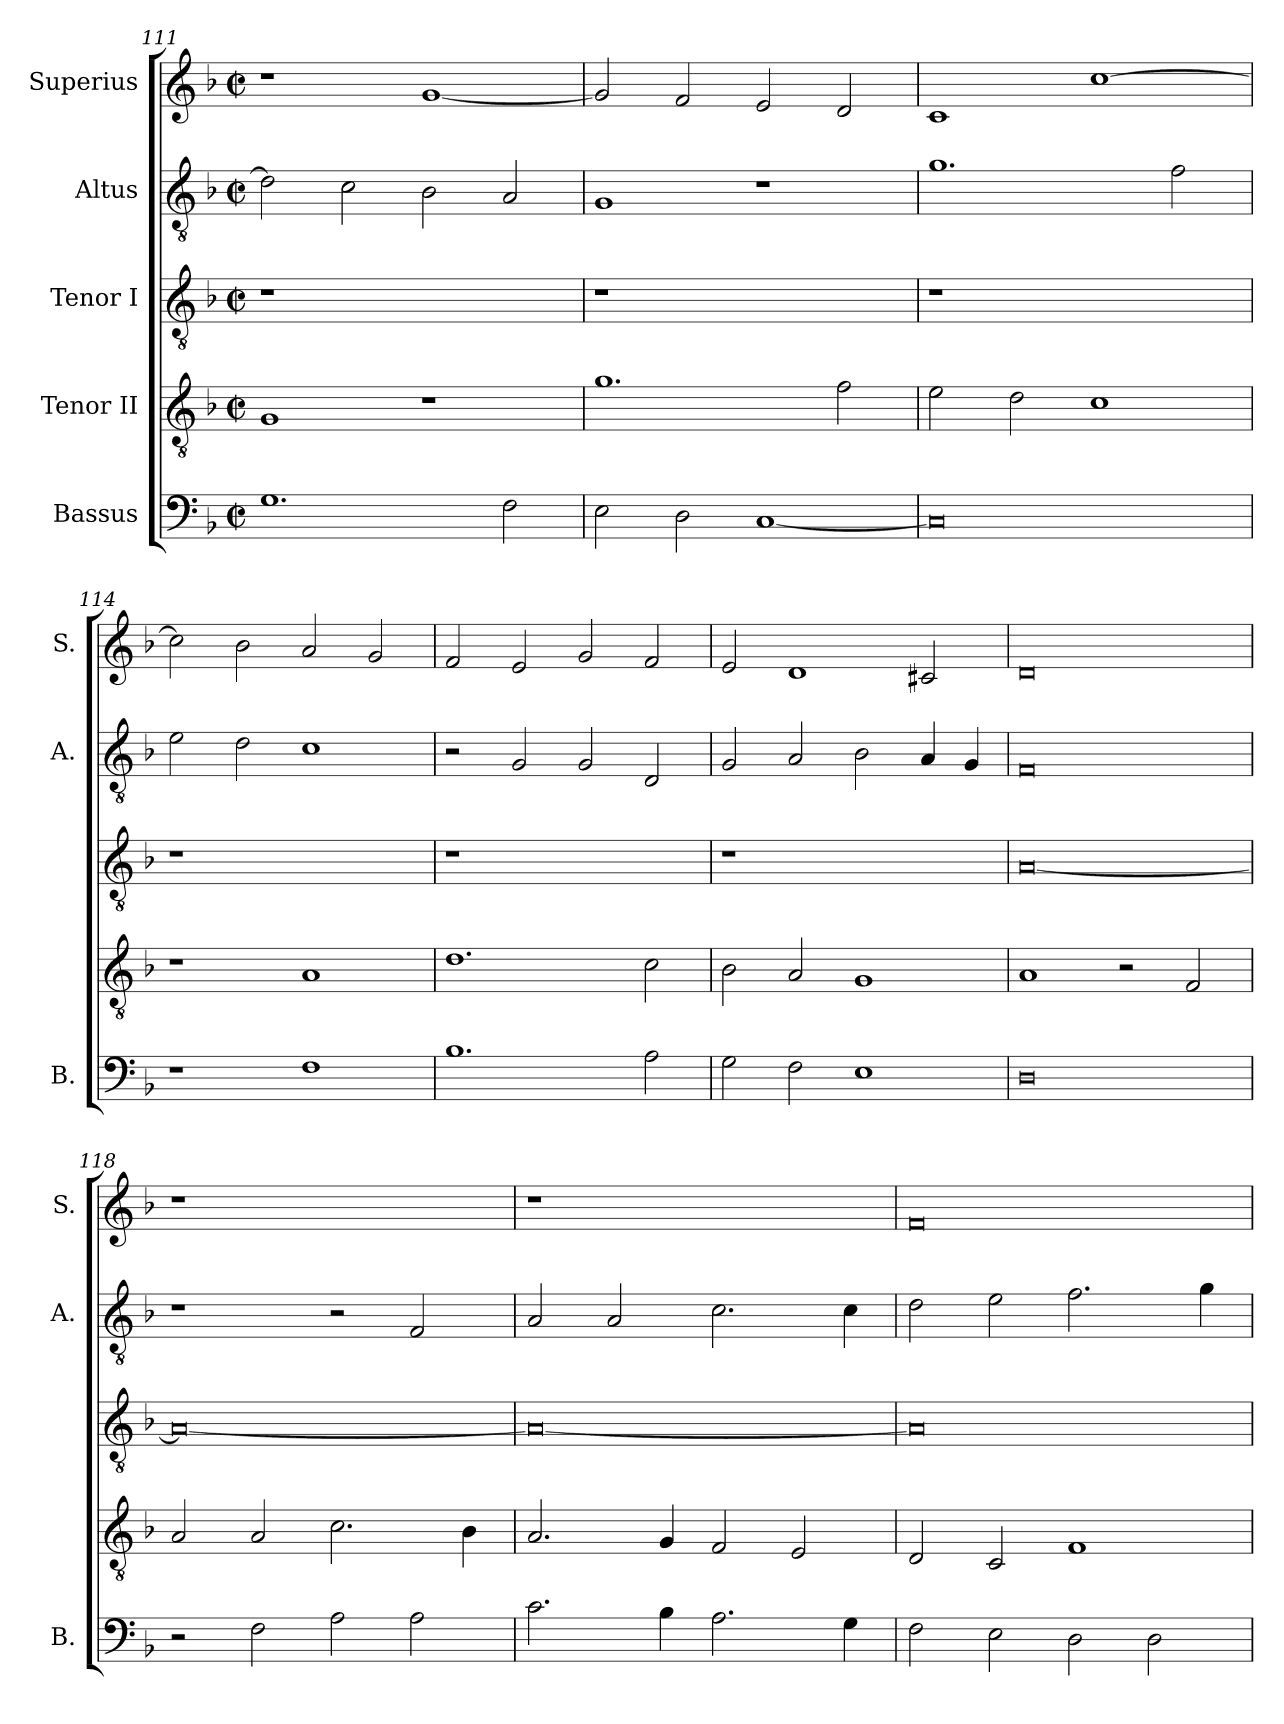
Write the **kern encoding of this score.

**kern	**kern	**kern	**kern	**kern
*part5	*part4	*part3	*part2	*part1
*staff5	*staff4	*staff3	*staff2	*staff1
*I"Bassus	*I"Tenor II	*I"Tenor I	*I"Altus	*I"Superius
*I'B.	*	*	*I'A.	*I'S.
*clefF4	*clefGv2	*clefGv2	*clefGv2	*clefG2
*	*ITrd7c12	*ITrd7c12	*ITrd7c12	*
*k[b-]	*k[b-]	*k[b-]	*k[b-]	*k[b-]
*F:	*F:	*F:	*F:	*F:
*M2/2	*M2/2	*M2/2	*M2/2	*M2/2
*met(c|)	*met(c|)	*met(c|)	*met(c|)	*met(c|)
=111	=111	=111	=111	=111
!	!	!LO:N:vis=1	!	!
1.Gi	1GGi	1r	2Di\]	1r
.	.	.	2Ci\	.
.	1r	1ryy	2BB-i\	[<1gi
2Fi\	.	.	2AAi/	.
=112	=112	=112	=112	=112
!	!	!LO:N:vis=1	!	!
2Ei\	1.Gi	1r	1GGi	2gi/]
2Di\	.	.	.	2fi/
[<1Ci	.	1ryy	1r	2ei/
.	2Fi\	.	.	2di/
!!LO:PB:g=z
=113	=113	=113	=113	=113
!	!	!LO:N:vis=1	!	!
0Ci]	2Ei\	1r	1.Gi	1ci
.	2Di\	.	.	.
.	1Ci	1ryy	.	[>1cci
.	.	.	2Fi\	.
=114	=114	=114	=114	=114
!	!	!LO:N:vis=1	!	!
1r	1r	1r	2Ei\	2cci\]
.	.	.	2Di\	2b-i\
1Fi	1AAi	1ryy	1Ci	2ai/
.	.	.	.	2gi/
=115	=115	=115	=115	=115
!	!	!LO:N:vis=1	!	!
1.B-i	1.Di	1r	2r	2fi/
.	.	.	2GGi/	2ei/
.	.	1ryy	2GGi/	2gi/
2Ai\	2Ci\	.	2DDi/	2fi/
=116	=116	=116	=116	=116
!	!	!LO:N:vis=1	!	!
2Gi\	2BB-i\	1r	2GGi/	2ei/
2Fi\	2AAi/	.	2AAi/	1di
1Ei	1GGi	1ryy	2BB-i\	.
.	.	.	4AAi/	2c#Xi/
.	.	.	4GGi/	.
=117	=117	=117	=117	=117
0Di	1AAi	[<0AAi	0FFi	0di
.	2r	.	.	.
.	2FFi/	.	.	.
!!LO:LB:g=z
=118	=118	=118	=118	=118
!	!	!	!	!LO:N:vis=1
2r	2AAi/	0AAi_<	1r	1r
2Fi\	2AAi/	.	.	.
2Ai\	2.Ci\	.	2r	1ryy
2Ai\	.	.	2FFi/	.
.	4BB-i\	.	.	.
=119	=119	=119	=119	=119
!	!	!	!	!LO:N:vis=1
2.ci\	2.AAi/	0AAi_<	2AAi/	1r
.	.	.	2AAi/	.
4B-i\	4GGi/	.	.	.
2.Ai\	2FFi/	.	2.Ci\	1ryy
.	2EEi/	.	.	.
4Gi\	.	.	4Ci\	.
=120	=120	=120	=120	=120
2Fi\	2DDi/	0AAi]	2Di\	0fi
2Ei\	2CCi/	.	2Ei\	.
2Di\	1FFi	.	2.Fi\	.
2Di\	.	.	.	.
.	.	.	4Gi\	.
=	=	=	=	=
*-	*-	*-	*-	*-
